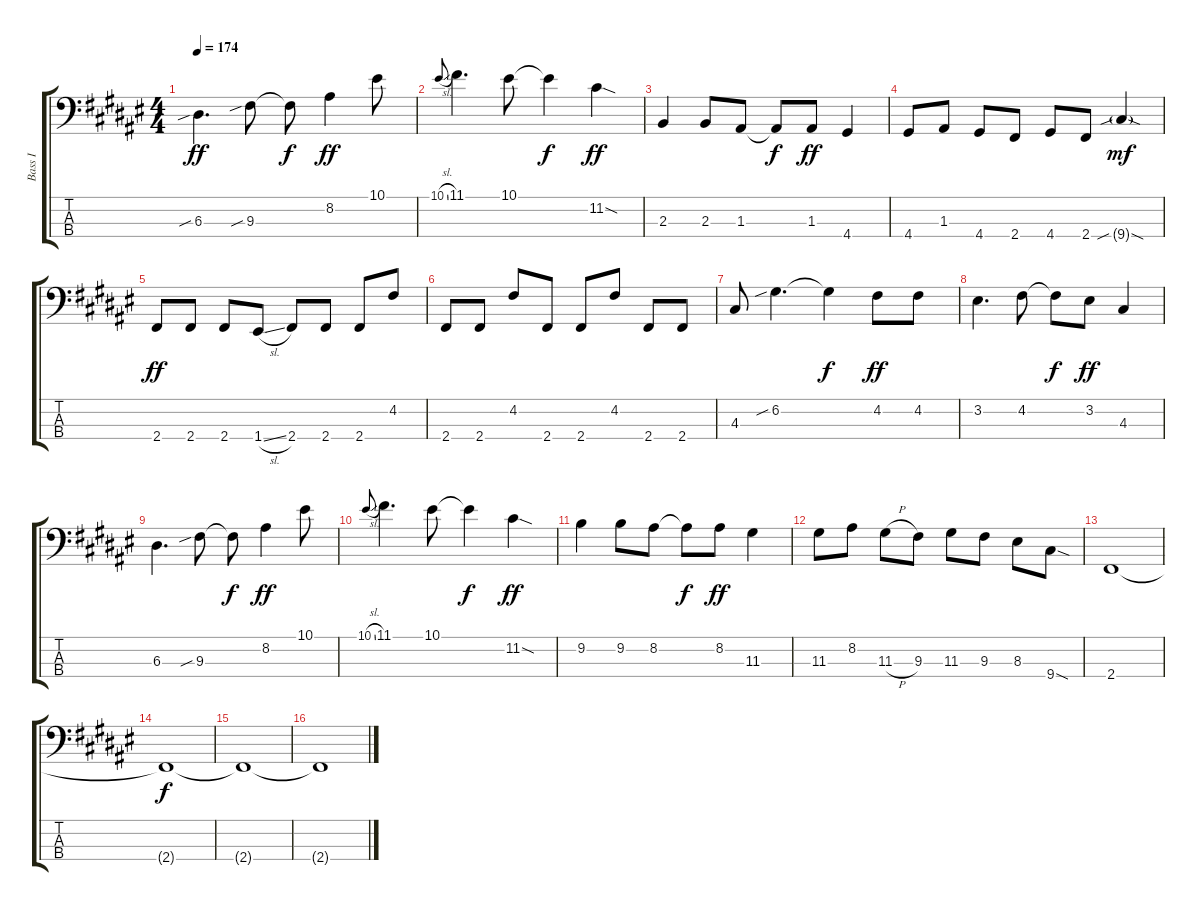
\track ("Bass I" "Bass I") {instrument electricbasspick}
\staff {score tabs}
\tuning (G2 D2 A1 E1) {hide}
\ts (4 4)
\tempo 174
\clef f4
\ks f#
6.3{sib}.4{d dy ff} 9.3{sib}.8 9.3{t}.8{dy f} 8.2.4{dy ff} 10.1.8 |
10.1{sl}.8{gr onbeat} 11.1.4{d} 10.1.8 10.1{t}.4{dy f} 11.2{sod}.4{dy ff} |
2.3.4 2.3.8 1.3.8 1.3{t}.8{dy f} 1.3.8{dy ff} 4.4.4 |
4.4.8 1.3.8 4.4.8 2.4.8 4.4.8 2.4.8 9.4{sib sod g}.4{dy mf} |
2.4.8{dy ff} 2.4.8 2.4.8 1.4{sl}.8 2.4.8 2.4.8 2.4.8 4.2.8 |
2.4.8 2.4.8 4.2.8 2.4.8 2.4.8 4.2.8 2.4.8 2.4.8 |
4.3.8 6.2{sib}.4{d} 6.2{t}.4{dy f} 4.2.8{dy ff} 4.2.8 |
3.2.4{d} 4.2.8 4.2{t}.8{dy f} 3.2.8{dy ff} 4.3.4 |
6.3.4{d} 9.3{sib}.8 9.3{t}.8{dy f} 8.2.4{dy ff} 10.1.8 |
10.1{sl}.8{gr onbeat} 11.1.4{d} 10.1.8 10.1{t}.4{dy f} 11.2{sod}.4{dy ff} |
9.2.4 9.2.8 8.2.8 8.2{t}.8{dy f} 8.2.8{dy ff} 11.3.4 |
11.3.8 8.2.8 11.3{h}.8 9.3.8 11.3.8 9.3.8 8.3.8 9.4{sod}.8 |
2.4.1 |
2.4{t}.1{dy f} |
2.4{t}.1 |
2.4{t}.1
